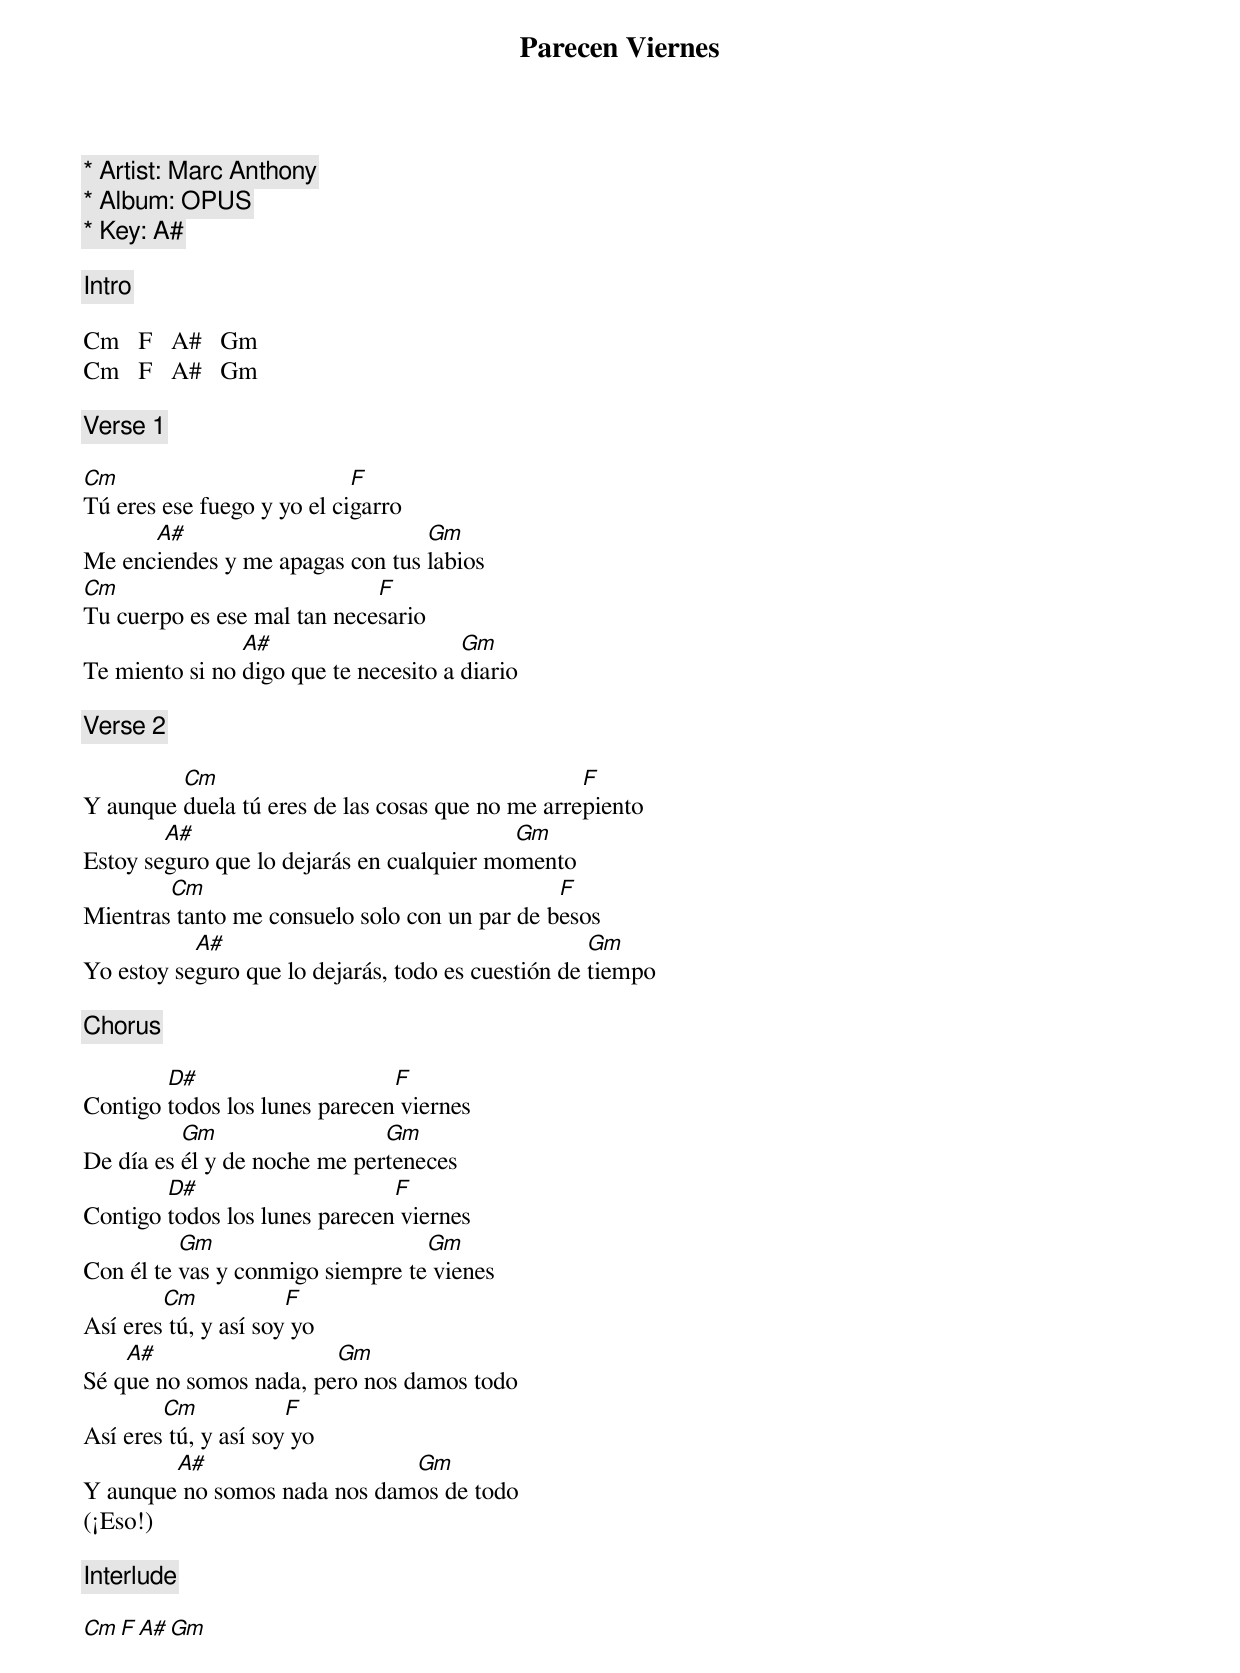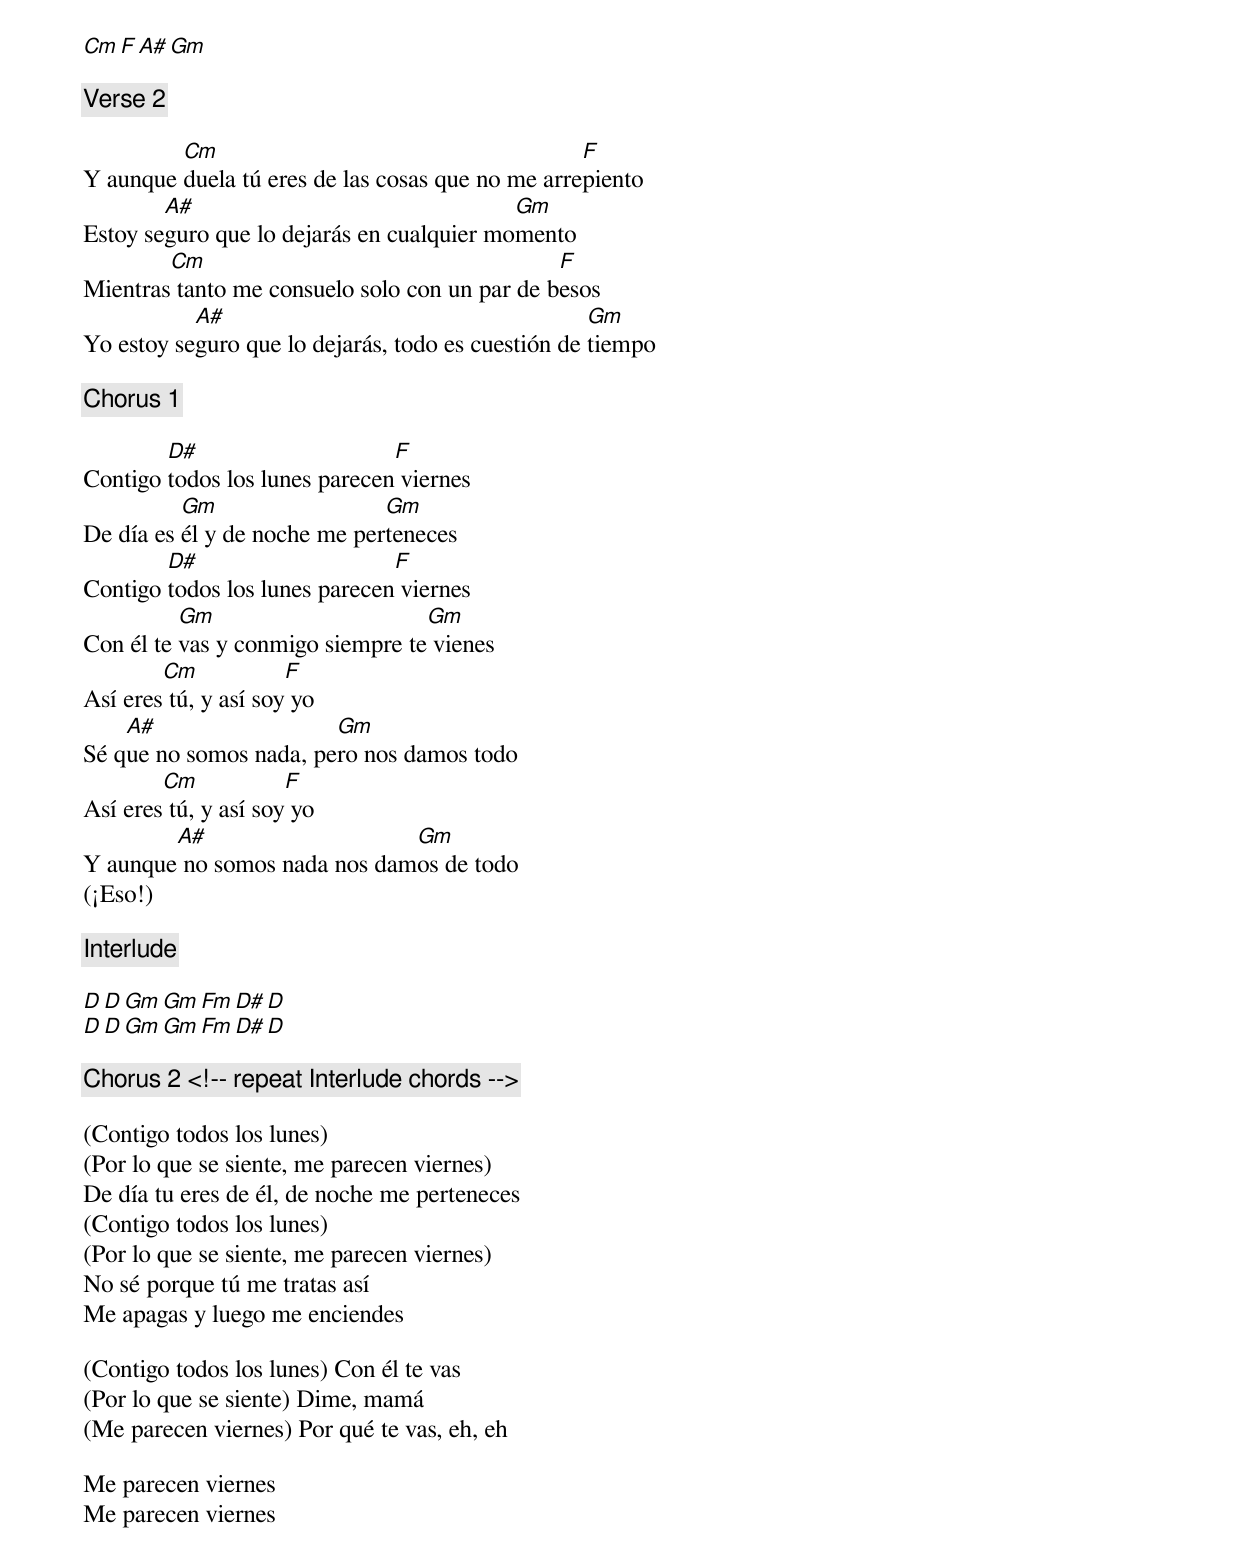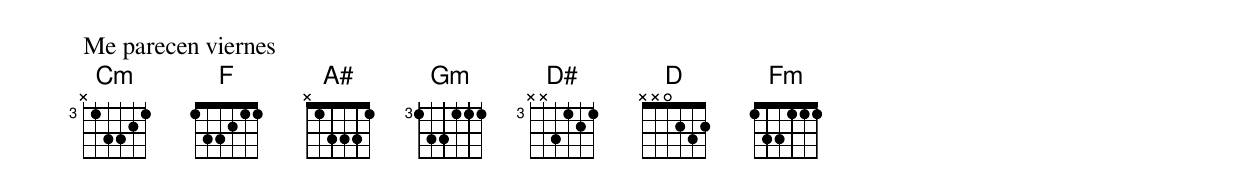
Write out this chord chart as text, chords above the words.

Parecen Viernes

* Artist: Marc Anthony
* Album: OPUS
* Key: A#

[Intro]

Cm   F   A#   Gm
Cm   F   A#   Gm

[Verse 1]

Cm                          F
Tú eres ese fuego y yo el cigarro
      A#                         Gm
Me enciendes y me apagas con tus labios
Cm                           F
Tu cuerpo es ese mal tan necesario
                A#                     Gm
Te miento si no digo que te necesito a diario

[Verse 2]

         Cm                                       F
Y aunque duela tú eres de las cosas que no me arrepiento
        A#                                 Gm
Estoy seguro que lo dejarás en cualquier momento
        Cm                                     F
Mientras tanto me consuelo solo con un par de besos
           A#                                       Gm
Yo estoy seguro que lo dejarás, todo es cuestión de tiempo

[Chorus]

        D#                     F
Contigo todos los lunes parecen viernes
          Gm                  Gm
De día es él y de noche me perteneces
        D#                     F
Contigo todos los lunes parecen viernes
          Gm                      Gm
Con él te vas y conmigo siempre te vienes
        Cm            F
Así eres tú, y así soy yo
    A#                  Gm
Sé que no somos nada, pero nos damos todo
        Cm            F
Así eres tú, y así soy yo
        A#                    Gm
Y aunque no somos nada nos damos de todo
(¡Eso!)

[Interlude]

Cm  F  A#  Gm
Cm  F  A#  Gm

[Verse 2]

         Cm                                       F
Y aunque duela tú eres de las cosas que no me arrepiento
        A#                                 Gm
Estoy seguro que lo dejarás en cualquier momento
        Cm                                     F
Mientras tanto me consuelo solo con un par de besos
           A#                                       Gm
Yo estoy seguro que lo dejarás, todo es cuestión de tiempo

[Chorus 1]

        D#                     F
Contigo todos los lunes parecen viernes
          Gm                  Gm
De día es él y de noche me perteneces
        D#                     F
Contigo todos los lunes parecen viernes
          Gm                      Gm
Con él te vas y conmigo siempre te vienes
        Cm            F
Así eres tú, y así soy yo
    A#                  Gm
Sé que no somos nada, pero nos damos todo
        Cm            F
Así eres tú, y así soy yo
        A#                    Gm
Y aunque no somos nada nos damos de todo
(¡Eso!)

[Interlude]

D   D   Gm   Gm  Fm D# D
D   D   Gm   Gm  Fm D# D

[Chorus 2] <!-- repeat Interlude chords -->

(Contigo todos los lunes)
(Por lo que se siente, me parecen viernes)
De día tu eres de él, de noche me perteneces
(Contigo todos los lunes)
(Por lo que se siente, me parecen viernes)
No sé porque tú me tratas así
Me apagas y luego me enciendes

(Contigo todos los lunes) Con él te vas
(Por lo que se siente) Dime, mamá
(Me parecen viernes) Por qué te vas, eh, eh

Me parecen viernes
Me parecen viernes
Me parecen viernes
